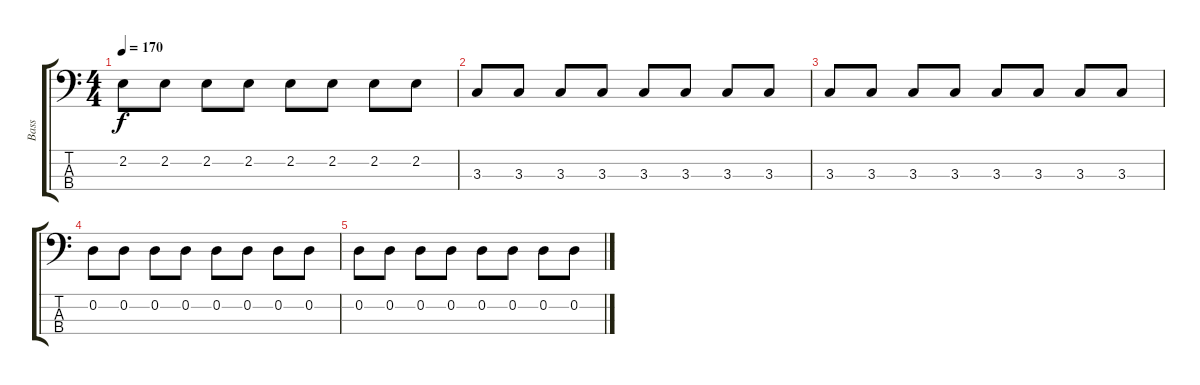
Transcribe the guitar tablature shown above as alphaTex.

\track ("Bass" "Bass") {instrument electricbassfinger}
\staff {score tabs}
\tuning (G2 D2 A1 E1) {hide}
\ts (4 4)
\tempo 170
\clef f4
\ks c
2.2.8{dy f} 2.2.8 2.2.8 2.2.8 2.2.8 2.2.8 2.2.8 2.2.8 |
3.3.8{volume 4} 3.3.8 3.3.8 3.3.8 3.3.8 3.3.8 3.3.8 3.3.8 |
3.3.8 3.3.8 3.3.8 3.3.8 3.3.8 3.3.8 3.3.8 3.3.8 |
0.2.8{volume 0} 0.2.8 0.2.8 0.2.8 0.2.8 0.2.8 0.2.8 0.2.8 |
0.2.8 0.2.8 0.2.8 0.2.8 0.2.8 0.2.8 0.2.8 0.2.8
